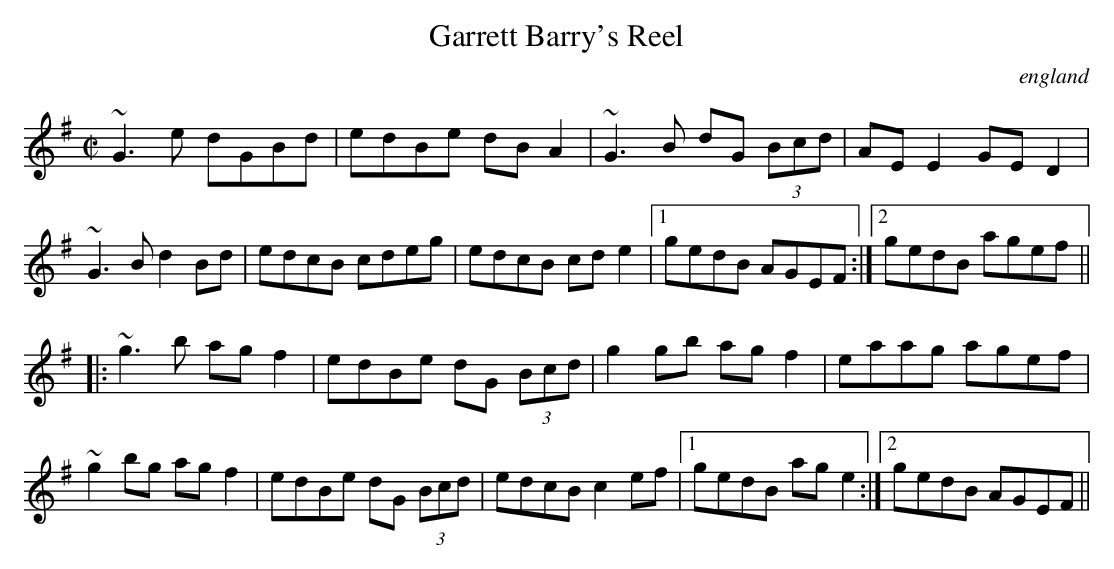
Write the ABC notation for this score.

X:1
T:Garrett Barry's Reel
O:england
M:C|
L:1/8
K:G
~G3e dGBd|edBe dBA2|~G3B dG (3Bcd|AEE2 GED2|
~G3B d2Bd|edcB cdeg|edcB cde2|1 gedB AGEF:|2 gedB agef||
|:~g3b agf2|edBe dG (3Bcd|g2gb agf2|eaag agef|
~g2bg agf2|edBe dG (3Bcd|edcB c2ef|1 gedB age2:|2 gedB AGEF||
